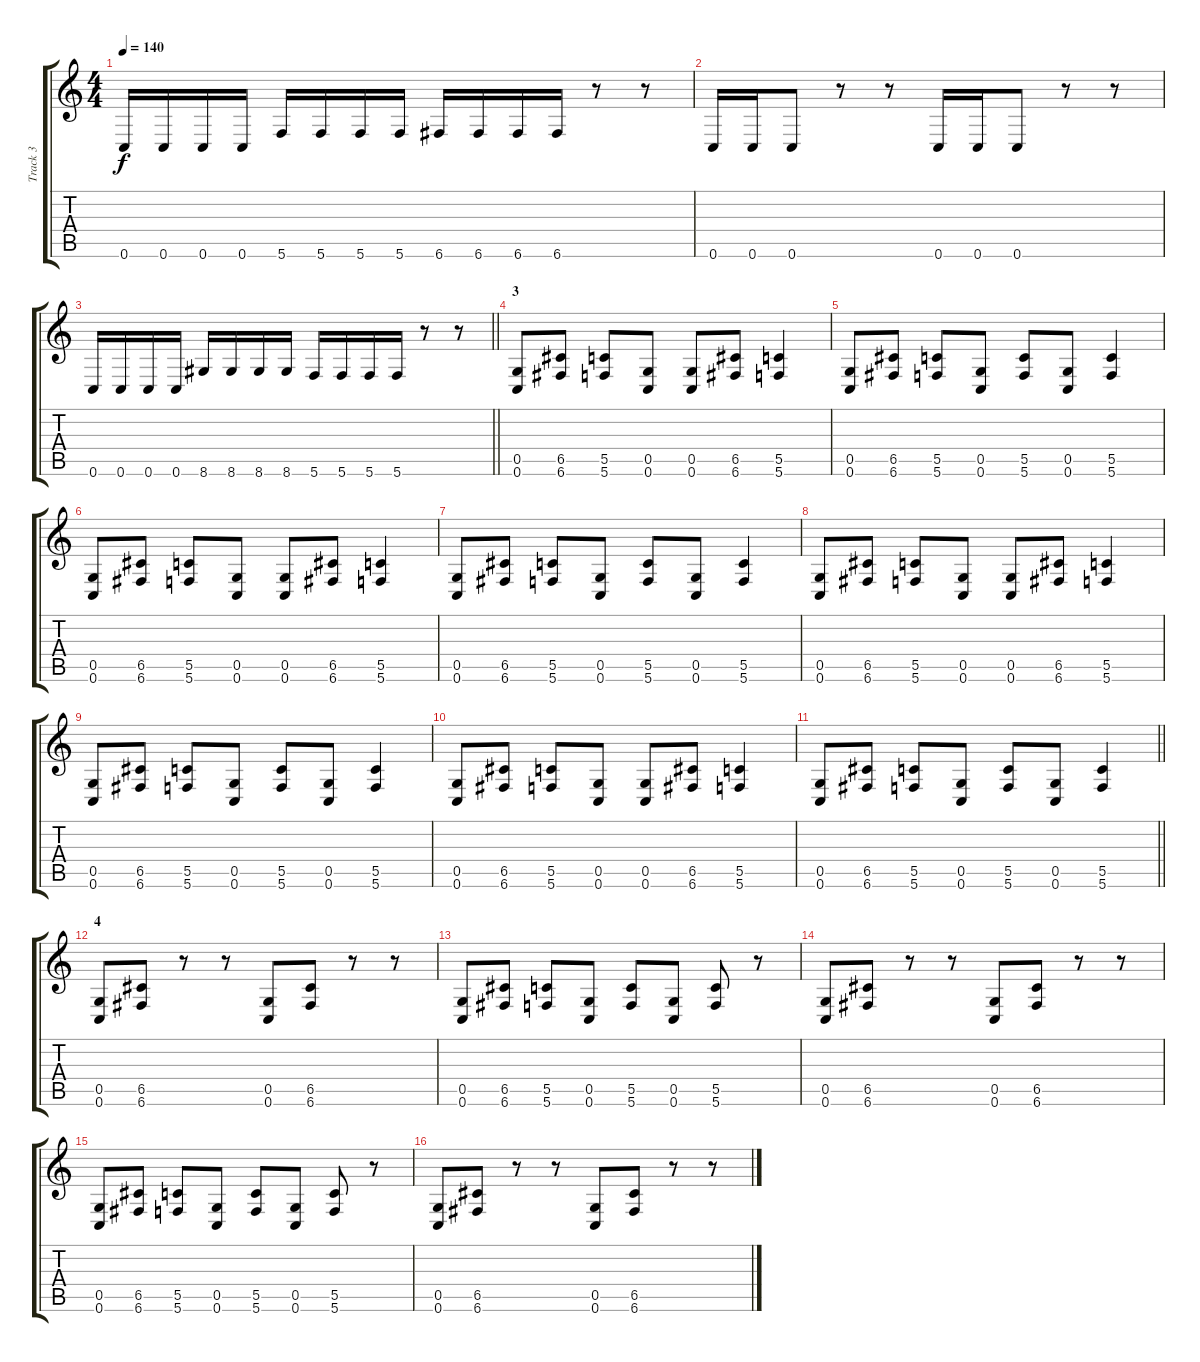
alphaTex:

\track ("Track 3" "Track 3") {instrument distortionguitar}
\staff {score tabs}
\tuning (D4 A3 F3 C3 G2 C2) {hide}
\ts (4 4)
\tempo 140
\clef g2
\ks c
0.6.16{dy f} 0.6.16 0.6.16 0.6.16 5.6.16 5.6.16 5.6.16 5.6.16 6.6.16 6.6.16 6.6.16 6.6.16 r.8 r.8 |
0.6.16 0.6.16 0.6.8 r.8 r.8 0.6.16 0.6.16 0.6.8 r.8 r.8 |
\barLineRight lightlight
0.6.16 0.6.16 0.6.16 0.6.16 8.6.16 8.6.16 8.6.16 8.6.16 5.6.16 5.6.16 5.6.16 5.6.16 r.8 r.8 |
\section ("" "3")
(0.5 0.6).8 (6.5 6.6).8 (5.5 5.6).8 (0.5 0.6).8 (0.5 0.6).8 (6.5 6.6).8 (5.5 5.6).4 |
(0.5 0.6).8 (6.5 6.6).8 (5.5 5.6).8 (0.5 0.6).8 (5.5 5.6).8 (0.5 0.6).8 (5.5 5.6).4 |
(0.5 0.6).8 (6.5 6.6).8 (5.5 5.6).8 (0.5 0.6).8 (0.5 0.6).8 (6.5 6.6).8 (5.5 5.6).4 |
(0.5 0.6).8 (6.5 6.6).8 (5.5 5.6).8 (0.5 0.6).8 (5.5 5.6).8 (0.5 0.6).8 (5.5 5.6).4 |
(0.5 0.6).8 (6.5 6.6).8 (5.5 5.6).8 (0.5 0.6).8 (0.5 0.6).8 (6.5 6.6).8 (5.5 5.6).4 |
(0.5 0.6).8 (6.5 6.6).8 (5.5 5.6).8 (0.5 0.6).8 (5.5 5.6).8 (0.5 0.6).8 (5.5 5.6).4 |
(0.5 0.6).8 (6.5 6.6).8 (5.5 5.6).8 (0.5 0.6).8 (0.5 0.6).8 (6.5 6.6).8 (5.5 5.6).4 |
\barLineRight lightlight
(0.5 0.6).8 (6.5 6.6).8 (5.5 5.6).8 (0.5 0.6).8 (5.5 5.6).8 (0.5 0.6).8 (5.5 5.6).4 |
\section ("" "4")
(0.5 0.6).8 (6.5 6.6).8 r.8 r.8 (0.5 0.6).8 (6.5 6.6).8 r.8 r.8 |
(0.5 0.6).8 (6.5 6.6).8 (5.5 5.6).8 (0.5 0.6).8 (5.5 5.6).8 (0.5 0.6).8 (5.5 5.6).8 r.8 |
(0.5 0.6).8 (6.5 6.6).8 r.8 r.8 (0.5 0.6).8 (6.5 6.6).8 r.8 r.8 |
(0.5 0.6).8 (6.5 6.6).8 (5.5 5.6).8 (0.5 0.6).8 (5.5 5.6).8 (0.5 0.6).8 (5.5 5.6).8 r.8 |
(0.5 0.6).8 (6.5 6.6).8 r.8 r.8 (0.5 0.6).8 (6.5 6.6).8 r.8 r.8
